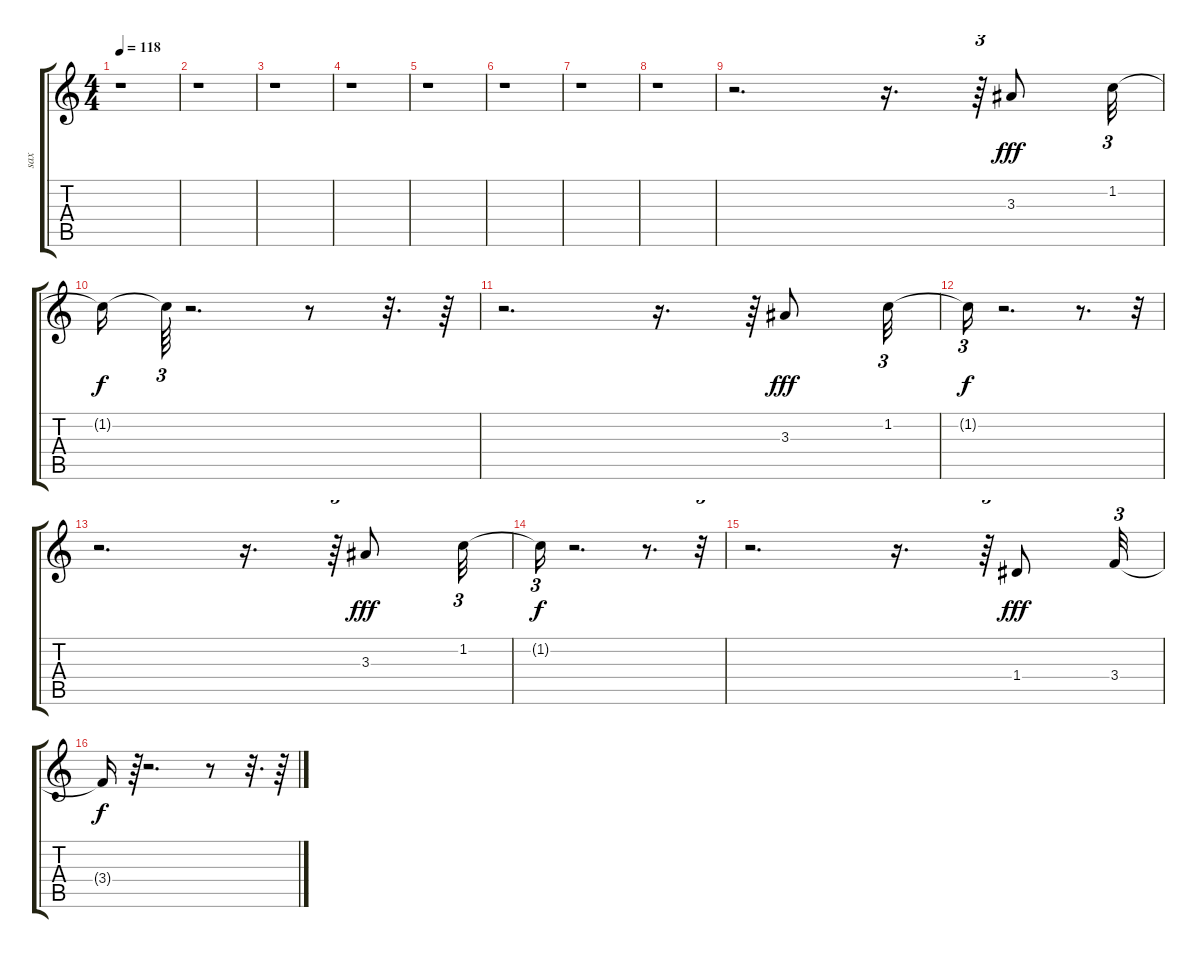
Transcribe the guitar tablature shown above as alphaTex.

\track ("sax     " "sax     ") {instrument acousticguitarsteel}
\staff {score tabs}
\tuning (E4 B3 G3 D3 A2 E2) {hide}
\ts (4 4)
\tempo 118
\clef g2
\ks c
r.1{dy f} |
r.1 |
r.1 |
r.1 |
r.1 |
r.1 |
r.1 |
r.1 |
r.2{d} r.16{d} r.64{tu (3 2)} 3.3.8{dy fff} 1.2.32{tu (3 2)} |
1.2{t}.16{dy f} 1.2{t}.64{tu (3 2)} r.2{d} r.8 r.32{d} r.64 |
r.2{d} r.16{d} r.64{tu (3 2)} 3.3.8{dy fff} 1.2.32{tu (3 2)} |
1.2{t}.16{tu (3 2) dy f} r.2{d} r.8{d} r.32{tu (3 2)} |
r.2{d} r.16{d} r.64{tu (3 2)} 3.3.8{dy fff} 1.2.32{tu (3 2)} |
1.2{t}.16{tu (3 2) dy f} r.2{d} r.8{d} r.32{tu (3 2)} |
r.2{d} r.16{d} r.64{tu (3 2)} 1.4.8{dy fff} 3.4.32{tu (3 2)} |
3.4{t}.16{dy f} r.64{tu (3 2)} r.2{d} r.8 r.32{d} r.64
